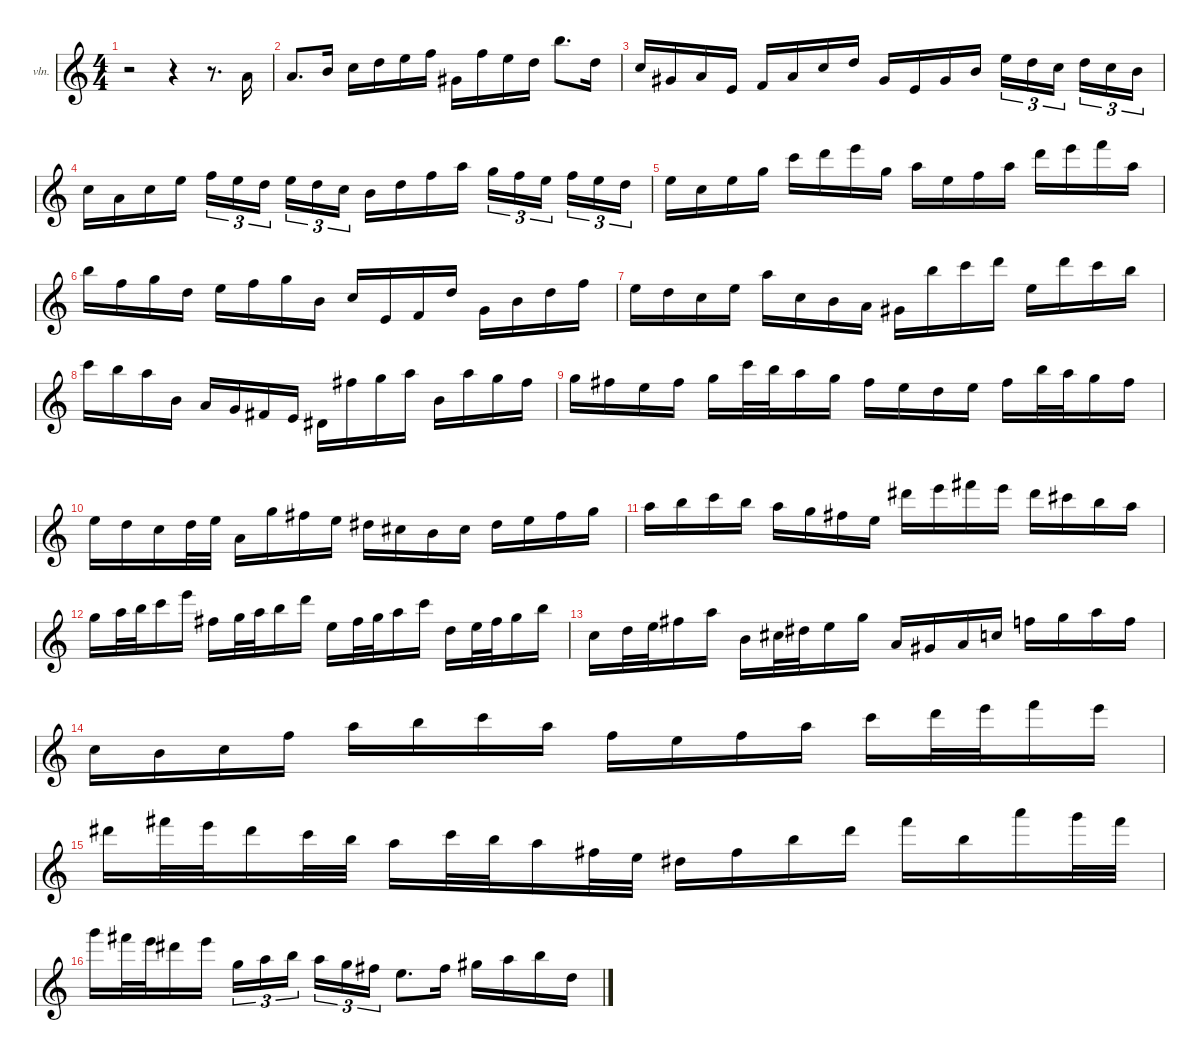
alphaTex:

\hideDynamics
\bracketExtendMode nobrackets
\firstSystemTrackNameOrientation horizontal
\otherSystemsTrackNameOrientation horizontal
\track ("Solo Violin" "vln.") {instrument violin}
\staff {score}
\tuning (E5 A4 D4 G3)
\ts (4 4)
\tempo (58 hide)
\clef g2
\ks aminor
r.2{dy ff instrument violin beam Down} r.4{beam Down} r.8{d beam Down} 7.3.16{beam Up} |
7.3.8{d beam Up} 9.3.16{beam Up} 10.3.16{beam Down} 12.3.16{beam Down} 14.3.16{beam Down} 15.3.16{beam Down} 13.4{acc #}.16{beam Down} 15.3.16{beam Down} 14.3.16{beam Down} 12.3.16{beam Down} 14.2.8{d beam Down} 19.4.16{beam Down} |
17.4.16{beam Up} 13.4{acc #}.16{beam Up} 14.4.16{beam Up} 9.4.16{beam Up} 10.4.16{beam Up} 14.4.16{beam Up} 10.3.16{beam Up} 12.3.16{beam Up} 13.4{acc #}.16{beam Up} 9.4.16{beam Up} 13.4{acc #}.16{beam Up} 16.4.16{beam Up} 14.3.16{tu (3 2) beam Down} 12.3.16{tu (3 2) beam Down} 10.3.16{tu (3 2) beam Down} 12.3.16{tu (3 2) beam Down} 10.3.16{tu (3 2) beam Down} 9.3.16{tu (3 2) beam Down} |
10.3.16{beam Down} 14.4.16{beam Down} 17.4.16{beam Down} 14.3.16{beam Down} 15.3.16{tu (3 2) beam Down} 14.3.16{tu (3 2) beam Down} 12.3.16{tu (3 2) beam Down} 14.3.16{tu (3 2) beam Down} 12.3.16{tu (3 2) beam Down} 10.3.16{tu (3 2) beam Down} 9.3.16{beam Down} 12.3.16{beam Down} 15.3.16{beam Down} 12.2.16{beam Down} 10.2.16{tu (3 2) beam Down} 8.2.16{tu (3 2) beam Down} 7.2.16{tu (3 2) beam Down} 8.2.16{tu (3 2) beam Down} 14.3.16{tu (3 2) beam Down} 12.3.16{tu (3 2) beam Down} |
14.3.16{beam Down} 17.4.16{beam Down} 14.3.16{beam Down} 10.2.16{beam Down} 8.1.16{beam Down} 10.1.16{beam Down} 12.1.16{beam Down} 10.2.16{beam Down} 12.2.16{beam Down} 14.3.16{beam Down} 15.3.16{beam Down} 12.2.16{beam Down} 10.1.16{beam Down} 12.1.16{beam Down} 13.1.16{beam Down} 12.2.16{beam Down} |
14.2.16{beam Down} 8.2.16{beam Down} 10.2.16{beam Down} 12.3.16{beam Down} 14.3.16{beam Down} 8.2.16{beam Down} 10.2.16{beam Down} 9.3.16{beam Down} 10.3.16{beam Up} 9.4.16{beam Up} 10.4.16{beam Up} 12.3.16{beam Up} 12.4.16{beam Down} 16.4.16{beam Down} 19.4.16{beam Down} 22.4.16{beam Down} |
21.4.16{beam Down} 19.4.16{beam Down} 17.4.16{beam Down} 21.4.16{beam Down} 19.3.16{beam Down} 17.4.16{beam Down} 16.4.16{beam Down} 14.4.16{beam Down} 13.4{acc #}.16{beam Down} 14.2.16{beam Down} 15.2.16{beam Down} 17.2.16{beam Down} 14.3.16{beam Down} 17.2.16{beam Down} 15.2.16{beam Down} 14.2.16{beam Down} |
15.2.16{beam Down} 14.2.16{beam Down} 12.2.16{beam Down} 16.4.16{beam Down} 14.4.16{beam Up} 12.4.16{beam Up} 11.4{acc #}.16{beam Up} 9.4.16{beam Up} 8.4{acc #}.16{beam Down} 9.2{acc #}.16{beam Down} 10.2.16{beam Down} 12.2.16{beam Down} 16.4.16{beam Down} 19.3.16{beam Down} 17.3.16{beam Down} 16.3{acc #}.16{beam Down} |
17.3.16{beam Down} 16.3{acc #}.16{beam Down} 14.3.16{beam Down} 16.3{acc #}.16{beam Down} 17.3.16{beam Down} 15.2.32{beam Down} 14.2.32{beam Down} 12.2.16{beam Down} 10.2.16{beam Down} 9.2{acc #}.16{beam Down} 14.3.16{beam Down} 12.3.16{beam Down} 14.3.16{beam Down} 16.3{acc #}.16{beam Down} 21.3.32{beam Down} 19.3.32{beam Down} 17.3.16{beam Down} 16.3{acc #}.16{beam Down} |
14.3.16{beam Down} 12.3.16{beam Down} 10.3.16{beam Down} 12.3.32{beam Down} 14.3.32{beam Down} 14.4.16{beam Down} 17.3.16{beam Down} 16.3{acc #}.16{beam Down} 14.3.16{beam Down} 13.3{acc #}.16{beam Down} 11.3{acc #}.16{beam Down} 9.3.16{beam Down} 11.3{acc #}.16{beam Down} 13.3{acc #}.16{beam Down} 14.3.16{beam Down} 16.3{acc #}.16{beam Down} 17.3.16{beam Down} |
19.3.16{beam Down} 21.3.16{beam Down} 22.3.16{beam Down} 21.3.16{beam Down} 19.3.16{beam Down} 24.4.16{beam Down} 23.4{acc #}.16{beam Down} 21.4.16{beam Down} 18.2{acc #}.16{beam Down} 19.2.16{beam Down} 21.2{acc #}.16{beam Down} 19.2.16{beam Down} 18.2{acc #}.16{beam Down} 16.2{acc #}.16{beam Down} 14.2.16{beam Down} 12.2.16{beam Down} |
10.2.16{beam Down} 12.2.32{beam Down} 14.2.32{beam Down} 15.2.16{beam Down} 12.1.16{beam Down} 9.2{acc #}.16{beam Down} 10.2.32{beam Down} 12.2.32{beam Down} 14.2.16{beam Down} 17.2.16{beam Down} 14.3.16{beam Down} 16.3{acc #}.32{beam Down} 17.3.32{beam Down} 19.3.16{beam Down} 15.2.16{beam Down} 12.3.16{beam Down} 14.3.32{beam Down} 16.3{acc #}.32{beam Down} 17.3.16{beam Down} 21.3.16{beam Down} |
17.4.16{beam Down} 19.4.32{beam Down} 21.4.32{beam Down} 23.4{acc #}.16{beam Down} 19.3.16{beam Down} 16.4.16{beam Down} 18.4{acc #}.32{beam Down} 20.4{acc #}.32{beam Down} 21.4.16{beam Down} 17.3.16{beam Down} 14.4.16{beam Up} 13.4{acc #}.16{beam Up} 14.4.16{beam Up} 17.4.16{beam Up} 15.3.16{beam Down} 17.3.16{beam Down} 19.3.16{beam Down} 15.3.16{beam Down} |
17.4.16{beam Down} 16.4.16{beam Down} 17.4.16{beam Down} 15.3.16{beam Down} 12.2.16{beam Down} 14.2.16{beam Down} 15.2.16{beam Down} 12.2.16{beam Down} 15.3.16{beam Down} 14.3.16{beam Down} 15.3.16{beam Down} 12.2.16{beam Down} 15.2.16{beam Down} 17.2.32{beam Down} 19.2.32{beam Down} 20.2.16{beam Down} 19.2.16{beam Down} |
18.2{acc #}.16{beam Down} 21.2{acc #}.32{beam Down} 19.2.32{beam Down} 18.2{acc #}.16{beam Down} 15.2.32{beam Down} 14.2.32{beam Down} 12.2.16{beam Down} 15.2.32{beam Down} 14.2.32{beam Down} 12.2.16{beam Down} 16.3{acc #}.32{beam Down} 14.3.32{beam Down} 13.3{acc #}.16{beam Down} 16.3{acc #}.16{beam Down} 14.2.16{beam Down} 11.1{acc #}.16{beam Down} 14.1{acc #}.16{beam Down} 14.2.16{beam Down} 17.1.16{beam Down} 15.1.32{beam Down} 14.1{acc #}.32{beam Down} |
15.1.16{beam Down} 14.1{acc #}.32{beam Down} 12.1.32{beam Down} 11.1{acc #}.16{beam Down} 12.1.16{beam Down} 10.2.16{tu (3 2) beam Down} 12.2.16{tu (3 2) beam Down} 14.2.16{tu (3 2) beam Down} 12.2.16{tu (3 2) beam Down} 10.2.16{tu (3 2) beam Down} 9.2{acc #}.16{tu (3 2) beam Down} 7.2.8{d beam Down} 9.2{acc #}.16{beam Down} 11.2{acc #}.16{beam Down} 12.2.16{beam Down} 14.2.16{beam Down} 12.3.16{beam Down}
